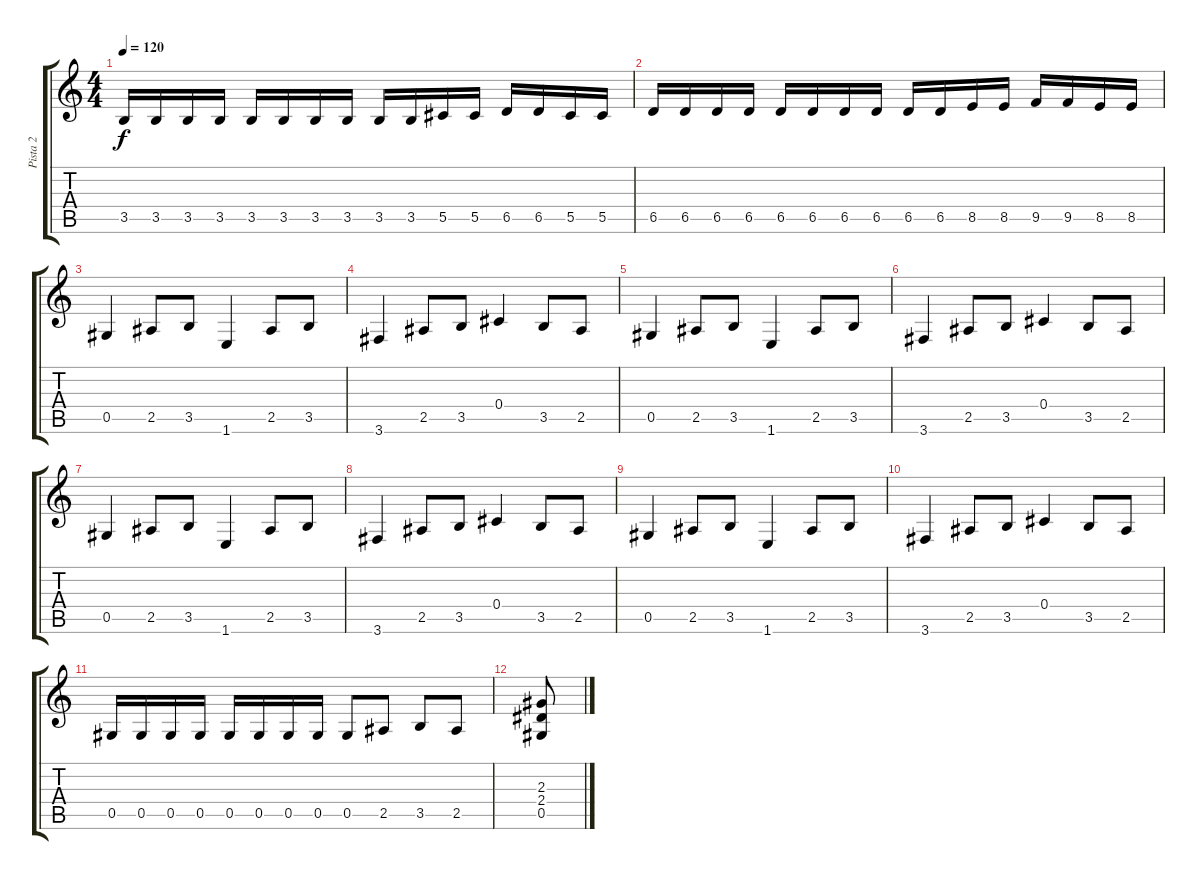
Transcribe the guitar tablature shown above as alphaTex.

\track ("Pista 2" "Pista 2") {instrument overdrivenguitar}
\staff {score tabs}
\tuning (Eb4 Bb3 Gb3 Db3 Ab2 Eb2) {hide}
\ts (4 4)
\tempo 120
\clef g2
\ks c
3.5.16{dy f} 3.5.16 3.5.16 3.5.16 3.5.16 3.5.16 3.5.16 3.5.16 3.5.16 3.5.16 5.5.16 5.5.16 6.5.16 6.5.16 5.5.16 5.5.16 |
6.5.16 6.5.16 6.5.16 6.5.16 6.5.16 6.5.16 6.5.16 6.5.16 6.5.16 6.5.16 8.5.16 8.5.16 9.5.16 9.5.16 8.5.16 8.5.16 |
0.5.4 2.5.8 3.5.8 1.6.4 2.5.8 3.5.8 |
3.6.4 2.5.8 3.5.8 0.4.4 3.5.8 2.5.8 |
0.5.4 2.5.8 3.5.8 1.6.4 2.5.8 3.5.8 |
3.6.4 2.5.8 3.5.8 0.4.4 3.5.8 2.5.8 |
0.5.4 2.5.8 3.5.8 1.6.4 2.5.8 3.5.8 |
3.6.4 2.5.8 3.5.8 0.4.4 3.5.8 2.5.8 |
0.5.4 2.5.8 3.5.8 1.6.4 2.5.8 3.5.8 |
3.6.4 2.5.8 3.5.8 0.4.4 3.5.8 2.5.8 |
0.5.16 0.5.16 0.5.16 0.5.16 0.5.16 0.5.16 0.5.16 0.5.16 0.5.8 2.5.8 3.5.8 2.5.8 |
(2.3 2.4 0.5).8
